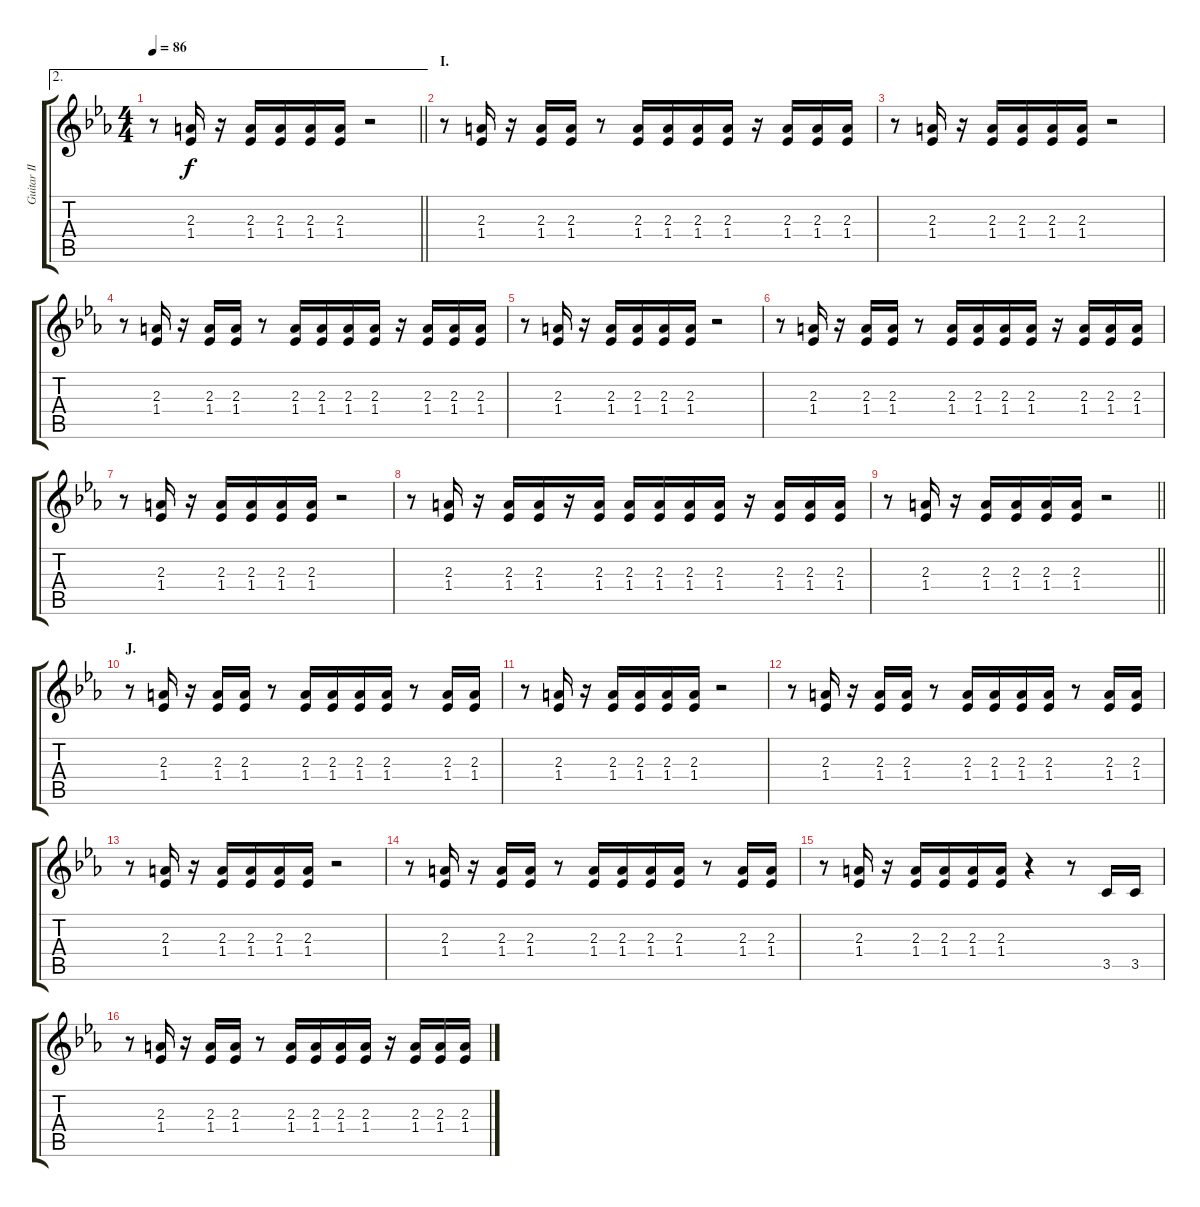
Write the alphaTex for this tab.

\track ("Guitar II" "Guitar II") {instrument electricguitarclean}
\staff {score tabs}
\tuning (E4 B3 G3 D3 A2 E2) {hide}
\ae 2
\ts (4 4)
\tempo 86
\clef g2
\barLineRight lightlight
\ks eb
r.8{dy f} (2.3 1.4).16 r.16 (2.3 1.4).16 (2.3 1.4).16 (2.3 1.4).16 (2.3 1.4).16 r.2 |
\section ("" "I.")
r.8 (2.3 1.4).16 r.16 (2.3 1.4).16 (2.3 1.4).16 r.8 (2.3 1.4).16 (2.3 1.4).16 (2.3 1.4).16 (2.3 1.4).16 r.16 (2.3 1.4).16 (2.3 1.4).16 (2.3 1.4).16 |
r.8 (2.3 1.4).16 r.16 (2.3 1.4).16 (2.3 1.4).16 (2.3 1.4).16 (2.3 1.4).16 r.2 |
r.8 (2.3 1.4).16 r.16 (2.3 1.4).16 (2.3 1.4).16 r.8 (2.3 1.4).16 (2.3 1.4).16 (2.3 1.4).16 (2.3 1.4).16 r.16 (2.3 1.4).16 (2.3 1.4).16 (2.3 1.4).16 |
r.8 (2.3 1.4).16 r.16 (2.3 1.4).16 (2.3 1.4).16 (2.3 1.4).16 (2.3 1.4).16 r.2 |
r.8 (2.3 1.4).16 r.16 (2.3 1.4).16 (2.3 1.4).16 r.8 (2.3 1.4).16 (2.3 1.4).16 (2.3 1.4).16 (2.3 1.4).16 r.16 (2.3 1.4).16 (2.3 1.4).16 (2.3 1.4).16 |
r.8 (2.3 1.4).16 r.16 (2.3 1.4).16 (2.3 1.4).16 (2.3 1.4).16 (2.3 1.4).16 r.2 |
r.8 (2.3 1.4).16 r.16 (2.3 1.4).16 (2.3 1.4).16 r.16 (2.3 1.4).16 (2.3 1.4).16 (2.3 1.4).16 (2.3 1.4).16 (2.3 1.4).16 r.16 (2.3 1.4).16 (2.3 1.4).16 (2.3 1.4).16 |
\barLineRight lightlight
r.8 (2.3 1.4).16 r.16 (2.3 1.4).16 (2.3 1.4).16 (2.3 1.4).16 (2.3 1.4).16 r.2 |
\section ("" "J.")
r.8 (2.3 1.4).16 r.16 (2.3 1.4).16 (2.3 1.4).16 r.8 (2.3 1.4).16 (2.3 1.4).16 (2.3 1.4).16 (2.3 1.4).16 r.8 (2.3 1.4).16 (2.3 1.4).16 |
r.8 (2.3 1.4).16 r.16 (2.3 1.4).16 (2.3 1.4).16 (2.3 1.4).16 (2.3 1.4).16 r.2 |
r.8 (2.3 1.4).16 r.16 (2.3 1.4).16 (2.3 1.4).16 r.8 (2.3 1.4).16 (2.3 1.4).16 (2.3 1.4).16 (2.3 1.4).16 r.8 (2.3 1.4).16 (2.3 1.4).16 |
r.8 (2.3 1.4).16 r.16 (2.3 1.4).16 (2.3 1.4).16 (2.3 1.4).16 (2.3 1.4).16 r.2 |
r.8 (2.3 1.4).16 r.16 (2.3 1.4).16 (2.3 1.4).16 r.8 (2.3 1.4).16 (2.3 1.4).16 (2.3 1.4).16 (2.3 1.4).16 r.8 (2.3 1.4).16 (2.3 1.4).16 |
r.8 (2.3 1.4).16 r.16 (2.3 1.4).16 (2.3 1.4).16 (2.3 1.4).16 (2.3 1.4).16 r.4 r.8 3.5.16 3.5.16 |
r.8 (2.3 1.4).16 r.16 (2.3 1.4).16 (2.3 1.4).16 r.8 (2.3 1.4).16 (2.3 1.4).16 (2.3 1.4).16 (2.3 1.4).16 r.16 (2.3 1.4).16 (2.3 1.4).16 (2.3 1.4).16
